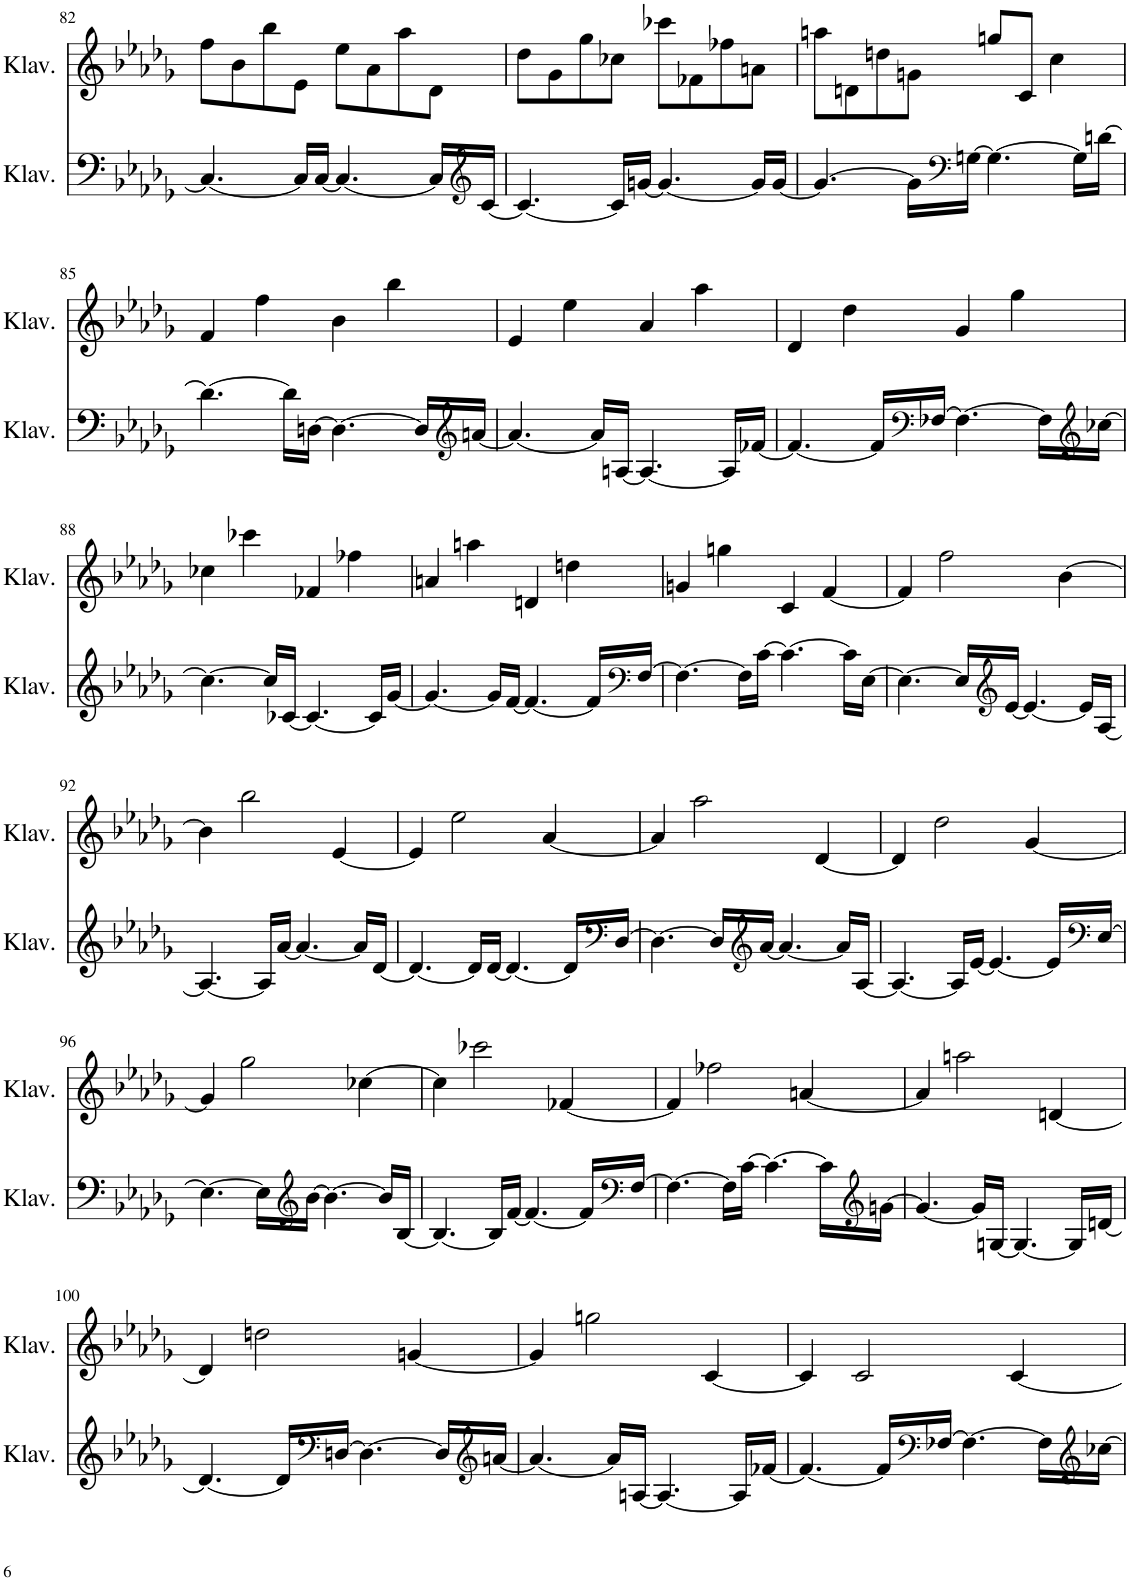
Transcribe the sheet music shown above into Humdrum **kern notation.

**kern	**kern
*part2	*part1
*staff2	*staff1
*I"Klavier	*I"Klavier
*I'Klav.	*I'Klav.
!!LO:PB:g=z
*clefF4	*clefG2
*k[b-e-a-d-g-]	*k[b-e-a-d-g-]
*M4/4	*M4/4
=82	=82
4.C/_	8ff\L
.	8b-\
.	8bb-\
16C/LL]	8e-\J
[16C/JJ	.
4.C/_	8ee-\L
.	8a-\
.	8aa-\
16C/LL]	8d-\J
*clefG2	*
[16c/JJ	.
=83	=83
4.c/_	8dd-\L
.	8g-\
.	8gg-\
16c/LL]	8cc-X\J
[16gn/JJ	.
4.g/_	8ccc-X\L
.	8f-X\
.	8ff-X\
16g/LL]	8an\J
[16g/JJ	.
=84	=84
4.g/_	8aan\L
.	8dn\
.	8ddn\
16g\LL]	8gn\J
*clefF4	*
[16Gn\JJ	.
4.G\_	8ggn/L
.	8c/J
.	4cc\
16G\LL]	.
[16dn\JJ	.
!!LO:LB:g=z
=85	=85
4.d\_	4f/
.	4ff\
16d\LL]	.
[16Dn\JJ	.
4.D\_	4b-\
.	4bb-\
16D/LL]	.
*clefG2	*
[16an/JJ	.
=86	=86
4.a/_	4e-/
.	4ee-\
16a/LL]	.
[16An/JJ	.
4.A/_	4a-/
.	4aa-\
16A/LL]	.
[16f-X/JJ	.
=87	=87
4.f-/_	4d-/
.	4dd-\
16f-/LL]	.
*clefF4	*
[16F-X/JJ	.
4.F-\_	4g-/
.	4gg-\
16F-\LL]	.
*clefG2	*
[16cc-X\JJ	.
!!LO:LB:g=z
=88	=88
4.cc-\_	4cc-X\
.	4ccc-X\
16cc-/LL]	.
[16c-X/JJ	.
4.c-/_	4f-X/
.	4ff-X\
16c-/LL]	.
[16g-/JJ	.
=89	=89
4.g-/_	4an/
.	4aan\
16g-/LL]	.
[16f/JJ	.
4.f/_	4dn/
.	4ddn\
16f/LL]	.
*clefF4	*
[16F/JJ	.
=90	=90
4.F\_	4gn/
.	4ggn\
16F\LL]	.
[16c\JJ	.
4.c\_	4c/
.	[4f/
16c\LL]	.
[16E-\JJ	.
=91	=91
4.E-\_	4f/]
.	2ff\
16E-/LL]	.
*clefG2	*
[16e-/JJ	.
4.e-/_	.
.	[4b-\
16e-/LL]	.
[16A-/JJ	.
!!LO:LB:g=z
=92	=92
4.A-/_	4b-\]
.	2bb-\
16A-/LL]	.
[16a-/JJ	.
4.a-/_	.
.	[4e-/
16a-/LL]	.
[16d-/JJ	.
=93	=93
4.d-/_	4e-/]
.	2ee-\
16d-/LL]	.
[16d-/JJ	.
4.d-/_	.
.	[4a-/
16d-/LL]	.
*clefF4	*
[16D-/JJ	.
=94	=94
4.D-\_	4a-/]
.	2aa-\
16D-/LL]	.
*clefG2	*
[16a-/JJ	.
4.a-/_	.
.	[4d-/
16a-/LL]	.
[16A-/JJ	.
=95	=95
4.A-/_	4d-/]
.	2dd-\
16A-/LL]	.
[16e-/JJ	.
4.e-/_	.
.	[4g-/
16e-/LL]	.
*clefF4	*
[16E-/JJ	.
!!LO:LB:g=z
=96	=96
4.E-\_	4g-/]
.	2gg-\
16E-\LL]	.
*clefG2	*
[16b-\JJ	.
4.b-\_	.
.	[4cc-X\
16b-/LL]	.
[16B-/JJ	.
=97	=97
4.B-/_	4cc-\]
.	2ccc-X\
16B-/LL]	.
[16f/JJ	.
4.f/_	.
.	[4f-X/
16f/LL]	.
*clefF4	*
[16F/JJ	.
=98	=98
4.F\_	4f-/]
.	2ff-X\
16F\LL]	.
[16c\JJ	.
4.c\_	.
.	[4an/
16c\LL]	.
*clefG2	*
[16gn\JJ	.
=99	=99
4.g/_	4a/]
.	2aan\
16g/LL]	.
[16Gn/JJ	.
4.G/_	.
.	[4dn/
16G/LL]	.
[16dn/JJ	.
!!LO:LB:g=z
=100	=100
4.d/_	4d/]
.	2ddn\
16d/LL]	.
*clefF4	*
[16Dn/JJ	.
4.D\_	.
.	[4gn/
16D/LL]	.
*clefG2	*
[16an/JJ	.
=101	=101
4.a/_	4g/]
.	2ggn\
16a/LL]	.
[16An/JJ	.
4.A/_	.
.	[4c/
16A/LL]	.
[16f-X/JJ	.
=102	=102
4.f-/_	4c/]
.	2c/
16f-/LL]	.
*clefF4	*
[16F-X/JJ	.
4.F-\_	.
.	[4c/
16F-\LL]	.
*clefG2	*
[16cc-X\JJ	.
=	=
*-	*-
